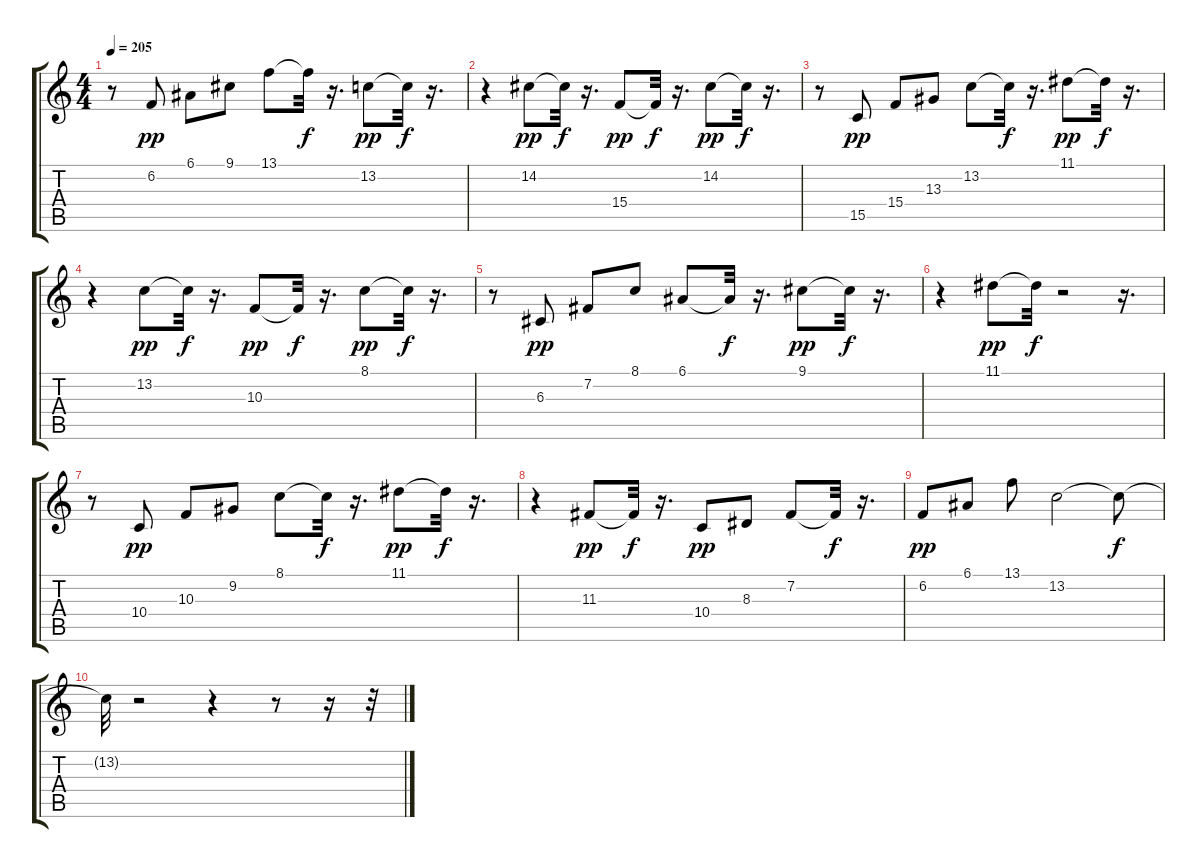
\track "" {instrument harpsichord}
\staff {score tabs}
\tuning (E4 B3 G3 D3 A2 E2) {hide}
\ts (4 4)
\tempo 205
\clef g2
\ks c
r.8{dy f} 6.2.8{dy pp} 6.1.8 9.1.8 13.1.8 13.1{t}.32{dy f} r.16{d} 13.2.8{dy pp} 13.2{t}.32{dy f} r.16{d} |
r.4 14.2.8{dy pp} 14.2{t}.32{dy f} r.16{d} 15.4.8{dy pp} 15.4{t}.32{dy f} r.16{d} 14.2.8{dy pp} 14.2{t}.32{dy f} r.16{d} |
r.8 15.5.8{dy pp} 15.4.8 13.3.8 13.2.8 13.2{t}.32{dy f} r.16{d} 11.1.8{dy pp} 11.1{t}.32{dy f} r.16{d} |
r.4 13.2.8{dy pp} 13.2{t}.32{dy f} r.16{d} 10.3.8{dy pp} 10.3{t}.32{dy f} r.16{d} 8.1.8{dy pp} 8.1{t}.32{dy f} r.16{d} |
r.8 6.3.8{dy pp} 7.2.8 8.1.8 6.1.8 6.1{t}.32{dy f} r.16{d} 9.1.8{dy pp} 9.1{t}.32{dy f} r.16{d} |
r.4 11.1.8{dy pp} 11.1{t}.32{dy f} r.2 r.16{d} |
r.8 10.4.8{dy pp} 10.3.8 9.2.8 8.1.8 8.1{t}.32{dy f} r.16{d} 11.1.8{dy pp} 11.1{t}.32{dy f} r.16{d} |
r.4 11.3.8{dy pp} 11.3{t}.32{dy f} r.16{d} 10.4.8{dy pp} 8.3.8 7.2.8 7.2{t}.32{dy f} r.16{d} |
6.2.8{dy pp} 6.1.8 13.1.8 13.2.2 13.2{t}.8{dy f} |
13.2{t}.32 r.2 r.4 r.8 r.16 r.32
